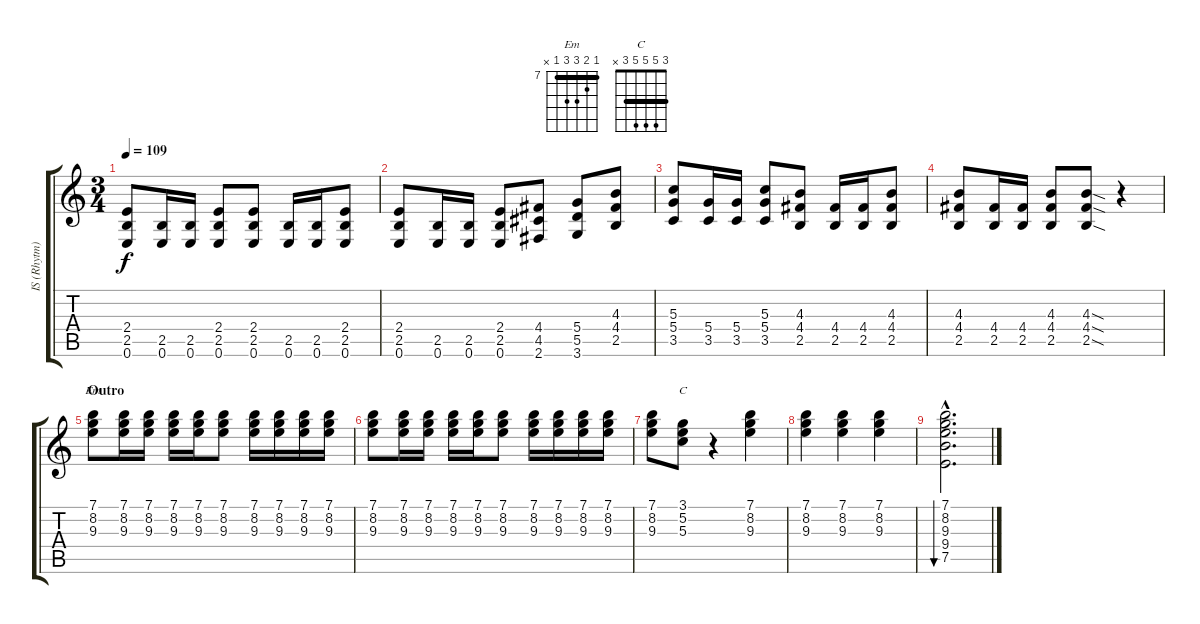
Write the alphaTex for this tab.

\track ("IS (Rhytm)" "IS (Rhytm)") {instrument acousticguitarsteel}
\staff {score tabs}
\tuning (E4 B3 G3 D3 A2 E2) {hide}
\chord ("Em" 7 8 9 9 7 x) {firstfret 7 barre 7}
\chord ("C" 3 5 5 5 3 x) {barre 3}
\ts (3 4)
\tempo 109
\clef g2
\ks c
(2.4 2.5 0.6).8{dy f} (2.5 0.6).16 (2.5 0.6).16 (2.4 2.5 0.6).8 (2.4 2.5 0.6).8 (2.5 0.6).16 (2.5 0.6).16 (2.4 2.5 0.6).8 |
(2.4 2.5 0.6).8 (2.5 0.6).16 (2.5 0.6).16 (2.4 2.5 0.6).8 (4.4 4.5 2.6).8 (5.4 5.5 3.6).8 (4.3 4.4 2.5).8 |
(5.3 5.4 3.5).8 (5.4 3.5).16 (5.4 3.5).16 (5.3 5.4 3.5).8 (4.3 4.4 2.5).8 (4.4 2.5).16 (4.4 2.5).16 (4.3 4.4 2.5).8 |
(4.3 4.4 2.5).8 (4.4 2.5).16 (4.4 2.5).16 (4.3 4.4 2.5).8 (4.3{sod} 4.4{sod} 2.5{sod}).8 r.4 |
\section ("" "Outro")
(7.1 8.2 9.3).8{ch "Em"} (7.1 8.2 9.3).16 (7.1 8.2 9.3).16 (7.1 8.2 9.3).16 (7.1 8.2 9.3).16 (7.1 8.2 9.3).8 (7.1 8.2 9.3).16 (7.1 8.2 9.3).16 (7.1 8.2 9.3).16 (7.1 8.2 9.3).16 |
(7.1 8.2 9.3).8 (7.1 8.2 9.3).16 (7.1 8.2 9.3).16 (7.1 8.2 9.3).16 (7.1 8.2 9.3).16 (7.1 8.2 9.3).8 (7.1 8.2 9.3).16 (7.1 8.2 9.3).16 (7.1 8.2 9.3).16 (7.1 8.2 9.3).16 |
(7.1 8.2 9.3).8 (3.1 5.2 5.3).8{ch "C"} r.4 (7.1 8.2 9.3).4 |
(7.1 8.2 9.3).4 (7.1 8.2 9.3).4 (7.1 8.2 9.3).4 |
(7.1{hac} 8.2{hac} 9.3{hac} 9.4{hac} 7.5{hac}).2{d bu 240}
